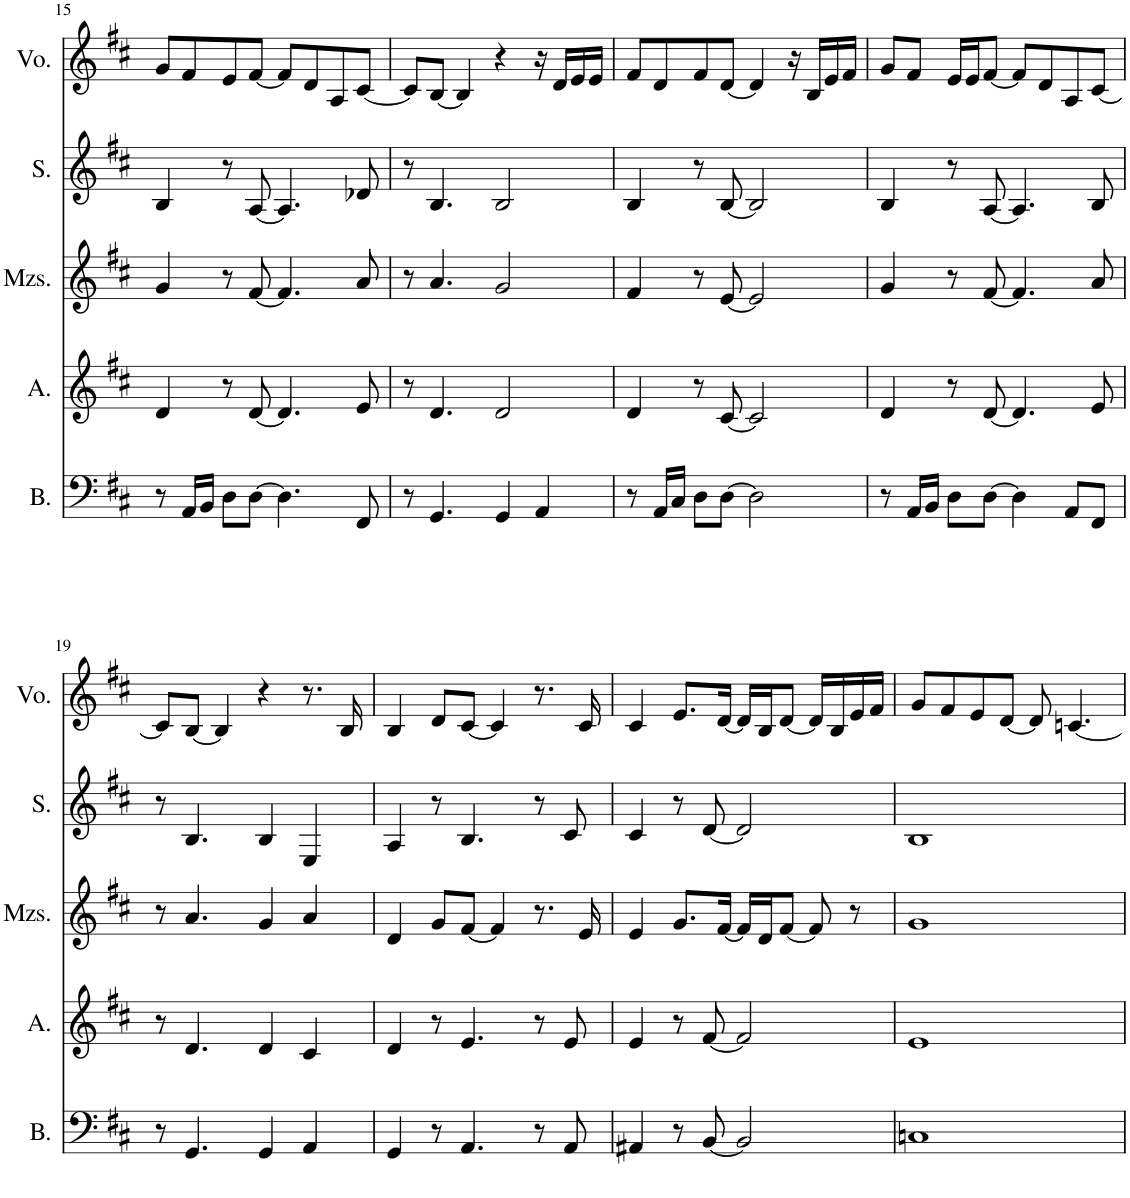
**kern	**kern	**kern	**kern	**kern
*part5	*part4	*part3	*part2	*part1
*staff5	*staff4	*staff3	*staff2	*staff1
*I"Bass	*I"Alto	*I"Mezzosoprano	*I"Soprano	*I"Voice
*I'B.	*I'A.	*I'Mzs.	*I'S.	*I'Vo.
!!LO:PB:g=z
*clefF4	*clefG2	*clefG2	*clefG2	*clefG2
*k[f#c#]	*k[f#c#]	*k[f#c#]	*k[f#c#]	*k[f#c#]
*M4/4	*M4/4	*M4/4	*M4/4	*M4/4
*met(c)	*met(c)	*met(c)	*met(c)	*met(c)
=15	=15	=15	=15	=15
8r	4d/	4g/	4B/	8g/L
16AA/LL	.	.	.	8f#/
16BB/JJ	.	.	.	.
8D\L	8r	8r	8r	8e/
[8D\J	[8d/	[8f#/	[8A/	[8f#/J
4.D\]	4.d/]	4.f#/]	4.A/]	8f#/L]
.	.	.	.	8d/
.	.	.	.	8A/
8FF#/	8e/	8a/	8d-X/	[8c#/J
=16	=16	=16	=16	=16
8r	8r	8r	8r	8c#/L]
4.GG/	4.d/	4.a/	4.B/	[8B/J
.	.	.	.	4B/]
4GG/	2d/	2g/	2B/	4r
4AA/	.	.	.	16r
.	.	.	.	16d/LL
.	.	.	.	16e/
.	.	.	.	16e/JJ
=17	=17	=17	=17	=17
8r	4d/	4f#/	4B/	8f#/L
16AA/LL	.	.	.	8d/
16C#/JJ	.	.	.	.
8D\L	8r	8r	8r	8f#/
[8D\J	[8c#/	[8e/	[8B/	[8d/J
2D\]	2c#/]	2e/]	2B/]	4d/]
.	.	.	.	16r
.	.	.	.	16B/LL
.	.	.	.	16e/
.	.	.	.	16f#/JJ
=18	=18	=18	=18	=18
8r	4d/	4g/	4B/	8g/L
16AA/LL	.	.	.	8f#/J
16BB/JJ	.	.	.	.
8D\L	8r	8r	8r	16e/LL
.	.	.	.	16e/J
[8D\J	[8d/	[8f#/	[8A/	[8f#/J
4D\]	4.d/]	4.f#/]	4.A/]	8f#/L]
.	.	.	.	8d/
8AA/L	.	.	.	8A/
8FF#/J	8e/	8a/	8B/	[8c#/J
!!LO:LB:g=z
=19	=19	=19	=19	=19
8r	8r	8r	8r	8c#/L]
4.GG/	4.d/	4.a/	4.B/	[8B/J
.	.	.	.	4B/]
4GG/	4d/	4g/	4B/	4r
4AA/	4c#/	4a/	4E/	8.r
.	.	.	.	16B/
=20	=20	=20	=20	=20
4GG/	4d/	4d/	4A/	4B/
8r	8r	8g/L	8r	8d/L
4.AA/	4.e/	[8f#/J	4.B/	[8c#/J
.	.	4f#/]	.	4c#/]
8r	8r	8.r	8r	8.r
8AA/	8e/	.	8c#/	.
.	.	16e/	.	16c#/
=21	=21	=21	=21	=21
4AA#X/	4e/	4e/	4c#/	4c#/
8r	8r	8.g/L	8r	8.e/L
[8BB/	[8f#/	.	[8d/	.
.	.	[16f#/Jk	.	[16d/Jk
2BB/]	2f#/]	16f#/LL]	2d/]	16d/LL]
.	.	16d/J	.	16B/J
.	.	[8f#/J	.	[8d/J
.	.	8f#/]	.	16d/LL]
.	.	.	.	16B/
.	.	8r	.	16e/
.	.	.	.	16f#/JJ
=22	=22	=22	=22	=22
1Cn	1e	1g	1B	8g/L
.	.	.	.	8f#/
.	.	.	.	8e/
.	.	.	.	[8d/J
.	.	.	.	8d/]
.	.	.	.	[4.cn/
=	=	=	=	=
*-	*-	*-	*-	*-
